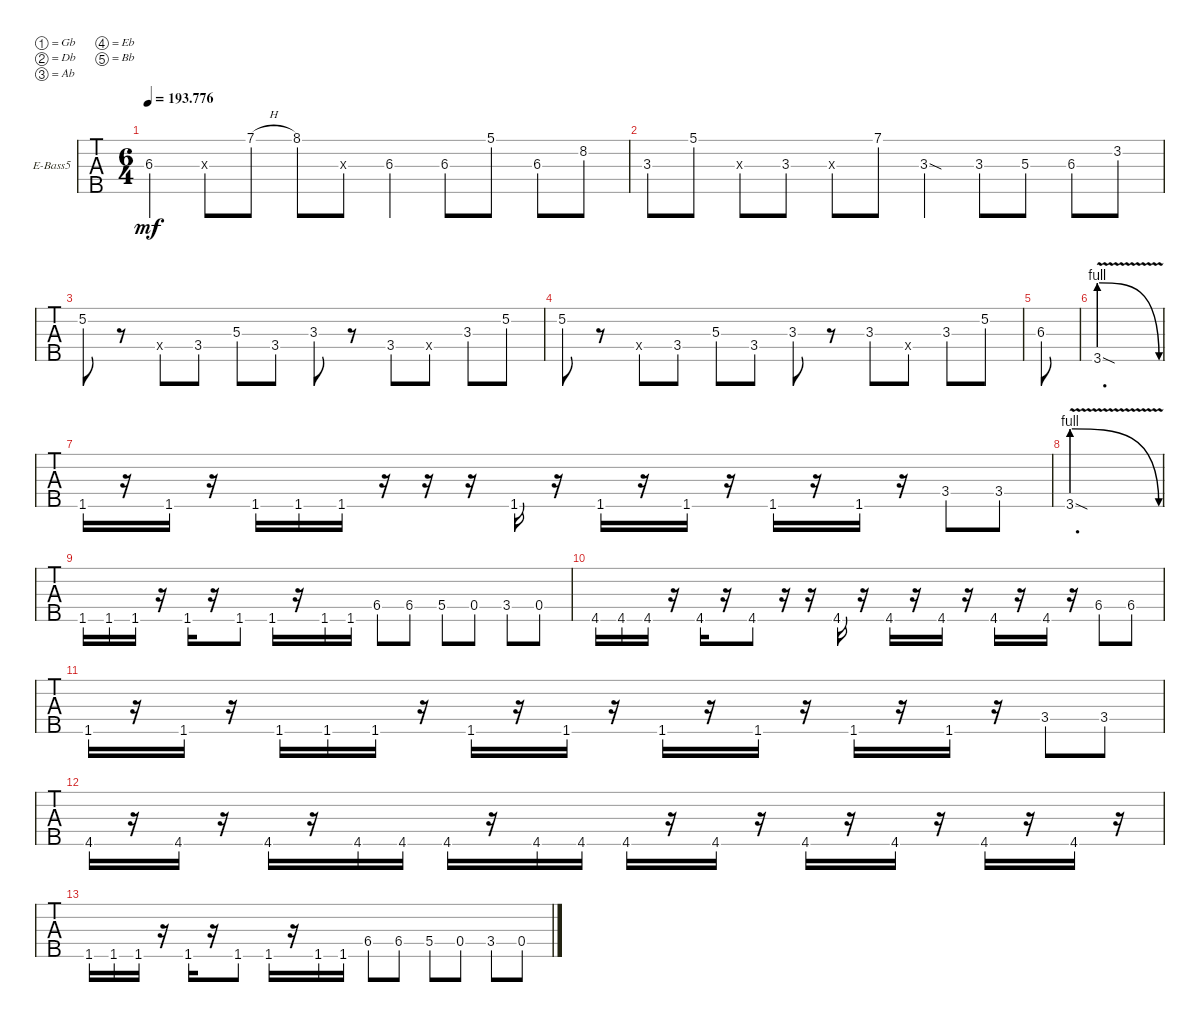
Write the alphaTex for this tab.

\defaultSystemsLayout 4
\bracketExtendMode groupsimilarinstruments
\firstSystemTrackNameOrientation horizontal
\otherSystemsTrackNameOrientation horizontal
\track ("Electric Bass" "E-Bass5") {multiBarRest instrument electricbassfinger}
\staff {tabs}
\tuning (Gb2 Db2 Ab1 Eb1 Bb0)
\ts (6 4)
\tempo
193.776
\accidentals auto
\clef f4
\ottava regular
\simile none
\ks c
6.3.4{dy mf} 6.3{x}.8 7.1{h}.8 8.1.8 6.3{x}.8 6.3.4 6.3.8 5.1.8 6.3.8 8.2.8 |
3.3.8 5.1.8 3.3{x}.8 3.3.8 3.3{x}.8 7.1.8 3.3{sod}.4 3.3.8 5.3.8 6.3.8 3.2.8 |
5.2.8 r.8 3.4{x}.8 3.4.8 5.3.8 3.4.8 3.3.8 r.8 3.4.8 0.4{x}.8 3.3.8 5.2.8 |
5.2.8 r.8 3.4{x}.8 3.4.8 5.3.8 3.4.8 3.3.8 r.8 3.3.8 0.4{x}.8 3.3.8 5.2.8 |
6.3.8 |
3.5{be (prebendrelease 0 4 39 0) v sod}.1{d} |
1.5.16 r.16 1.5.16 r.16 1.5.16 1.5.16 1.5.16 r.16 r.16 r.16 1.5.16 r.16 1.5.16 r.16 1.5.16 r.16 1.5.16 r.16 1.5.16 r.16 3.4.8 3.4.8 |
3.5{be (prebendrelease 0 4 39 0) v sod}.1{d} |
1.5.16 1.5.16 1.5.16 r.16 1.5.16 r.16 1.5.8 1.5.16 r.16 1.5.16 1.5.16 6.4.8 6.4.8 5.4.8 0.4.8 3.4.8 0.4.8 |
4.5.16 4.5.16 4.5.16 r.16 4.5.16 r.16 4.5.8 r.16 r.16 4.5.16 r.16 4.5.16 r.16 4.5.16 r.16 4.5.16 r.16 4.5.16 r.16 6.4.8 6.4.8 |
1.5.16 r.16 1.5.16 r.16 1.5.16 1.5.16 1.5.16 r.16 1.5.16 r.16 1.5.16 r.16 1.5.16 r.16 1.5.16 r.16 1.5.16 r.16 1.5.16 r.16 3.4.8 3.4.8 |
4.5.16 r.16 4.5.16 r.16 4.5.16 r.16 4.5.16 4.5.16 4.5.16 r.16 4.5.16 4.5.16 4.5.16 r.16 4.5.16 r.16 4.5.16 r.16 4.5.16 r.16 4.5.16 r.16 4.5.16 r.16 |
1.5.16 1.5.16 1.5.16 r.16 1.5.16 r.16 1.5.8 1.5.16 r.16 1.5.16 1.5.16 6.4.8 6.4.8 5.4.8 0.4.8 3.4.8 0.4.8 |
\scale
0.264837 |
\scale
0.245054 |
\scale
0.245054
